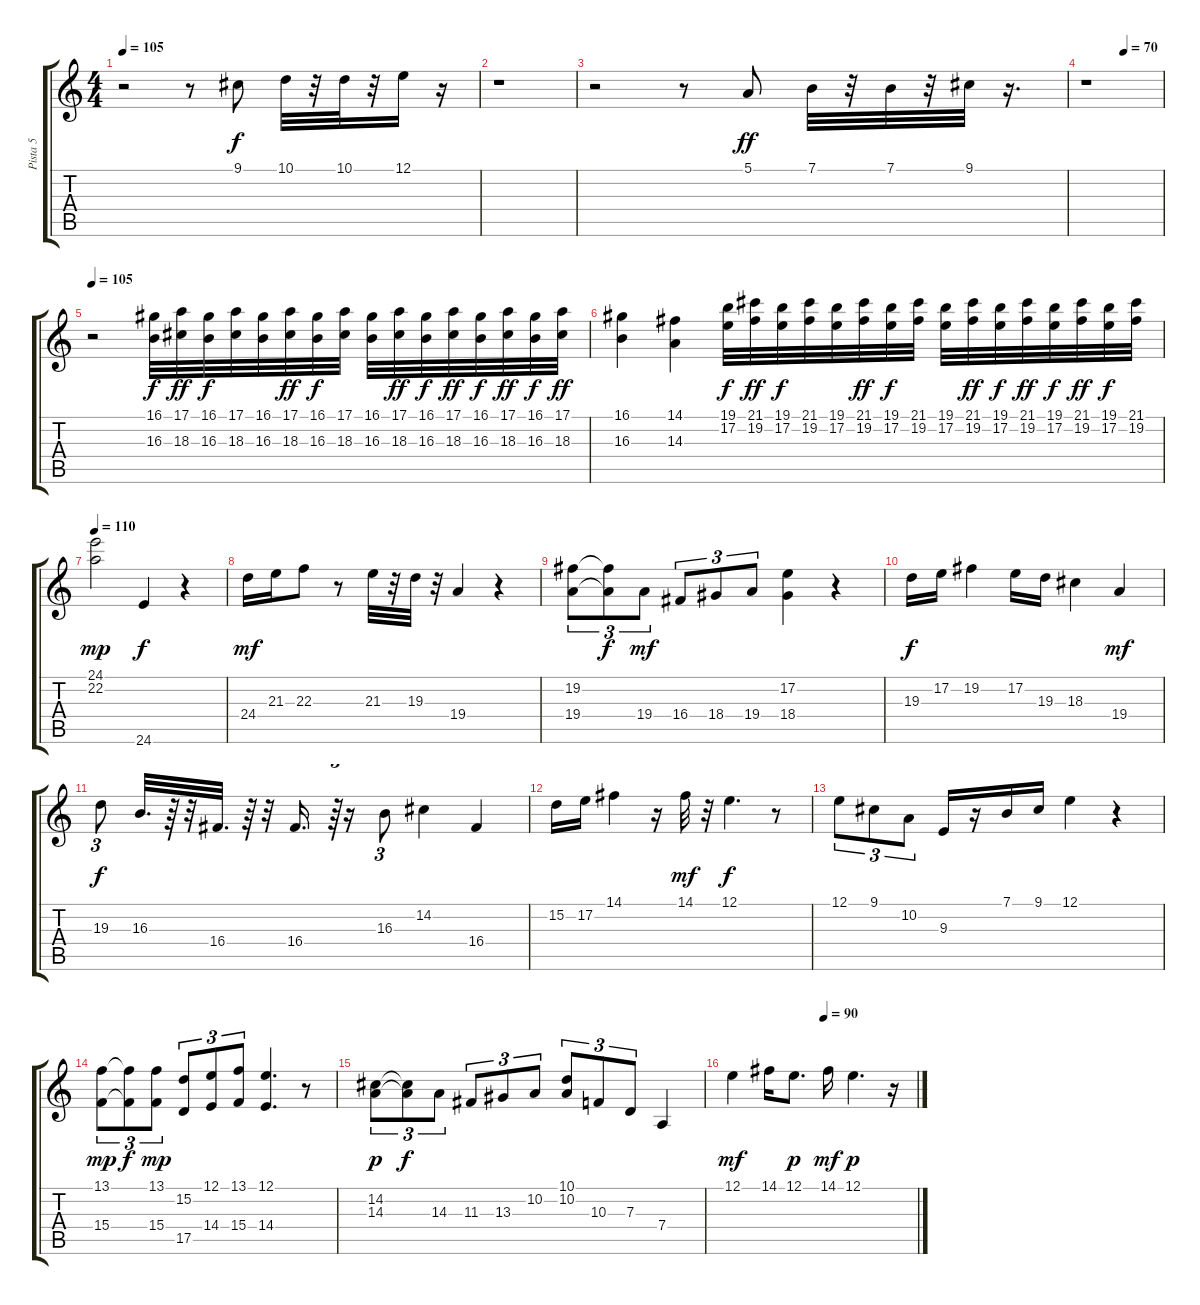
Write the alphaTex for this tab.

\track ("Pista 5" "Pista 5") {instrument oboe}
\staff {score tabs}
\tuning (E4 B3 G3 D3 A2 E2) {hide}
\ts (4 4)
\tempo 105
\clef g2
\ks c
r.2{dy mf} r.8 9.1.8{dy f} 10.1.32 r.32 10.1.32 r.32 12.1.16 r.16 |
r.1 |
r.2 r.8 5.1.8{dy ff} 7.1.32 r.32 7.1.32 r.32 9.1.32 r.16{d} |
\tempo (70 0.5)
r.1 |
\tempo 105
r.2 (16.1 16.3).32{dy f instrument piccolo} (17.1 18.3).32{dy ff} (16.1 16.3).32{dy f} (17.1 18.3).32 (16.1 16.3).32 (17.1 18.3).32{dy ff} (16.1 16.3).32{dy f} (17.1 18.3).32 (16.1 16.3).32 (17.1 18.3).32{dy ff} (16.1 16.3).32{dy f} (17.1 18.3).32{dy ff} (16.1 16.3).32{dy f} (17.1 18.3).32{dy ff} (16.1 16.3).32{dy f} (17.1 18.3).32{dy ff} |
(16.1 16.3).4 (14.1 14.3).4 (19.1 17.2).32{dy f} (21.1 19.2).32{dy ff} (19.1 17.2).32{dy f} (21.1 19.2).32 (19.1 17.2).32 (21.1 19.2).32{dy ff} (19.1 17.2).32{dy f} (21.1 19.2).32 (19.1 17.2).32 (21.1 19.2).32{dy ff} (19.1 17.2).32{dy f} (21.1 19.2).32{dy ff} (19.1 17.2).32{dy f} (21.1 19.2).32{dy ff} (19.1 17.2).32{dy f} (21.1 19.2).32 |
\tempo 110
(24.1 22.2).2{dy mp instrument oboe} 24.6.4{dy f instrument oboe} r.4 |
24.4.16{dy mf instrument oboe} 21.3.16 22.3.8 r.8 21.3.32 r.32 19.3.32 r.32 19.4.4 r.4 |
(19.2 19.4).8{tu (3 2)} (19.2{t} 19.4{t}).8{tu (3 2) dy f} 19.4.8{tu (3 2) dy mf} 16.4.8{tu (3 2)} 18.4.8{tu (3 2)} 19.4.8{tu (3 2)} (17.2 18.4).4 r.4 |
19.3.16{dy f} 17.2.16 19.2.4 17.2.16 19.3.16 18.3.4 19.4.4{dy mf} |
19.3.8{tu (3 2) dy f} 16.3.32{d} r.64 r.32 16.4.32{d} r.64 r.32 16.4.16{d} r.64{tu (3 2)} r.16 16.3.8{tu (3 2)} 14.2.4 16.4.4 |
15.2.16 17.2.16 14.1.4 r.16 14.1.32{dy mf} r.32 12.1.4{d dy f} r.8 |
12.1.8{tu (3 2) instrument oboe} 9.1.8{tu (3 2)} 10.2.8{tu (3 2)} 9.3.16 r.16 7.1.16 9.1.16 12.1.4 r.4 |
(13.1 15.4).8{tu (3 2) dy mp} (13.1{t} 15.4{t}).8{tu (3 2) dy f} (13.1 15.4).8{tu (3 2) dy mp} (15.2 17.5).8{tu (3 2)} (12.1 14.4).8{tu (3 2)} (13.1 15.4).8{tu (3 2)} (12.1 14.4).4{d} r.8 |
(14.2 14.3).8{tu (3 2) dy p} (14.2{t} 14.3{t}).8{tu (3 2) dy f} 14.3.8{tu (3 2)} 11.3.8{tu (3 2)} 13.3.8{tu (3 2)} 10.2.8{tu (3 2)} (10.1 10.2).8{tu (3 2)} 10.3.8{tu (3 2)} 7.3.8{tu (3 2)} 7.4.4 |
\tempo (90 0.5)
12.1.4{dy mf} 14.1.16 12.1.8{d dy p} 14.1.16{dy mf} 12.1.4{d dy p} r.16
